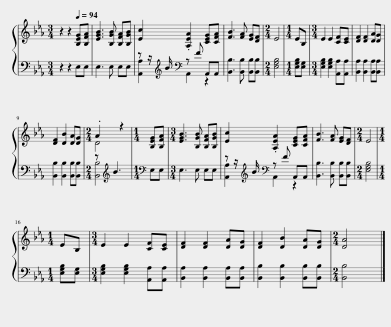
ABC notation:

X:1
%%score { ( 1 4 ) | ( 2 3 ) }
L:1/8
M:3/4
I:linebreak $
K:Eb
V:1 treble
V:4 treble
V:2 bass
V:3 bass
V:1
 z2 z2[Q:1/4=94] [B,EG][B,FA] | [EGB]3 [B,GB] [B,FA][B,GB] | [Ec]2 .[A,EA]2 [CEG][CFA] | [FB]3 [FA] [EG][DF] |[M:2/4] E4 | %5
[M:1/4] EB, |[M:3/4] E2 E2 [CF][CE] | [DF]2 [DF]2 [DA][DG] |$ [DF]2 [DB]2 [DA][DG] |[M:2/4] .A2 z2 | %10
[M:1/4] [B,EG][B,FA] |[M:3/4] [EGB]3 [B,GB] [B,FA][B,GB] | [Ec]2 .[A,EA]2 [CEG][CFA] | [FB]3 [FA] [EG][DF] |[M:2/4] E4 |$ %15
[M:1/4] EB, |[M:3/4] E2 E2 [CF][CE] | [DF]2 [DF]2 [DA][DG] | [DF]2 [DB]2 [DA][DG] |[M:2/4] [DA]4 |] %20
V:2
 z2 z2 E,E, | E,3 E, E,E, | z z/[K:treble] B/[K:bass] z F A,,A,, | [B,,B,]3 [B,,B,] [B,,B,][B,,B,] |[M:2/4] [E,G,B,]4 | %5
[M:1/4] [E,G,B,][E,G,] |[M:3/4] [E,G,B,]2 [E,G,B,]2 [A,,A,][A,,A,] | [B,,A,]2 [B,,A,]2 [B,,A,][B,,A,] |$ [B,,B,]2 [B,,B,]2 [B,,B,][B,,B,] |[M:2/4] z[K:treble] B3 | %10
[M:1/4][K:bass] E,E, |[M:3/4] E,3 E, E,E, | z z/[K:treble] B/[K:bass] z F A,,A,, | [B,,B,]3 [B,,B,] [B,,B,][B,,B,] |[M:2/4] [E,G,B,]4 |$ %15
[M:1/4] [E,G,B,][E,G,] |[M:3/4] [E,G,B,]2 [E,G,B,]2 [A,,A,][A,,A,] | [B,,A,]2 [B,,A,]2 [B,,A,][B,,A,] | [B,,B,]2 [B,,B,]2 [B,,B,][B,,B,] |[M:2/4] [B,,B,]4 |] %20
V:3
 x6 | x6 | [A,,A,]2[K:treble][K:bass] A,,2 z2 | x6 |[M:2/4] x4 | %5
[M:1/4] x2 |[M:3/4] x6 | x6 |$ x6 |[M:2/4] [B,,B,]4[K:treble] | %10
[M:1/4][K:bass] x2 |[M:3/4] x6 | [A,,A,]2[K:treble][K:bass] A,,2 z2 | x6 |[M:2/4] x4 |$ %15
[M:1/4] x2 |[M:3/4] x6 | x6 | x6 |[M:2/4] x4 |] %20
V:4
 x6 | x6 | x6 | x6 |[M:2/4] x4 | %5
[M:1/4] x2 |[M:3/4] x6 | x6 |$ x6 |[M:2/4] D4 | %10
[M:1/4] x2 |[M:3/4] x6 | x6 | x6 |[M:2/4] x4 |$ %15
[M:1/4] x2 |[M:3/4] x6 | x6 | x6 |[M:2/4] x4 |] %20
